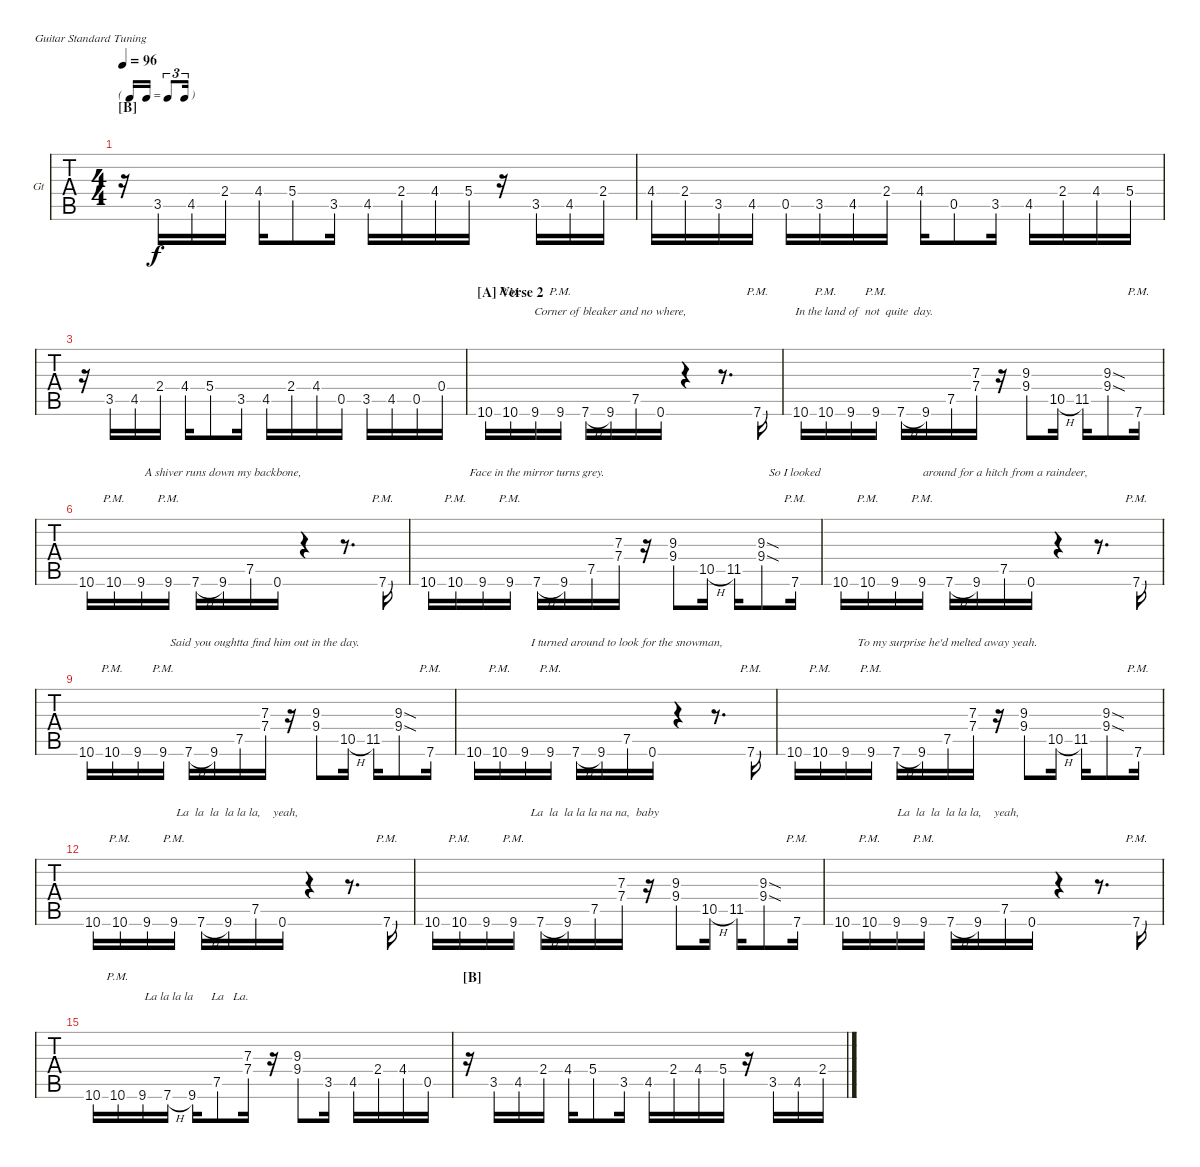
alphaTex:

\bracketExtendMode nobrackets
\firstSystemTrackNameOrientation horizontal
\otherSystemsTrackNameOrientation horizontal
\defaultBarNumberDisplay FirstOfSystem
\track ("Guitar" "Gt") {instrument overdrivenguitar}
\staff {tabs}
\tuning (E4 B3 G3 D3 A2 E2)
\ts (4 4)
\tf triplet16th
\section ("B" "")
\tempo 96
\clef g2
\ks a
r.16{dy f} 3.5.16{lyrics (0 "") lyrics (1 "") lyrics (2 "") lyrics (3 "") lyrics (4 "")} 4.5.16{lyrics (0 "") lyrics (1 "") lyrics (2 "") lyrics (3 "") lyrics (4 "")} 2.4.16{lyrics (0 "") lyrics (1 "") lyrics (2 "") lyrics (3 "") lyrics (4 "")} 4.4.16{lyrics (0 "") lyrics (1 "") lyrics (2 "") lyrics (3 "") lyrics (4 "")} 5.4{st}.8{lyrics (0 "") lyrics (1 "") lyrics (2 "") lyrics (3 "") lyrics (4 "")} 3.5.16{lyrics (0 "") lyrics (1 "") lyrics (2 "") lyrics (3 "") lyrics (4 "")} 4.5.16{lyrics (0 "") lyrics (1 "") lyrics (2 "") lyrics (3 "") lyrics (4 "")} 2.4.16{lyrics (0 "") lyrics (1 "") lyrics (2 "") lyrics (3 "") lyrics (4 "")} 4.4.16{lyrics (0 "") lyrics (1 "") lyrics (2 "") lyrics (3 "") lyrics (4 "")} 5.4.16{lyrics (0 "") lyrics (1 "") lyrics (2 "") lyrics (3 "") lyrics (4 "")} r.16 3.5.16{lyrics (0 "") lyrics (1 "") lyrics (2 "") lyrics (3 "") lyrics (4 "")} 4.5.16{lyrics (0 "") lyrics (1 "") lyrics (2 "") lyrics (3 "") lyrics (4 "")} 2.4.16{lyrics (0 "") lyrics (1 "") lyrics (2 "") lyrics (3 "") lyrics (4 "")} |
4.4.16{lyrics (0 "") lyrics (1 "") lyrics (2 "") lyrics (3 "") lyrics (4 "")} 2.4.16{lyrics (0 "") lyrics (1 "") lyrics (2 "") lyrics (3 "") lyrics (4 "")} 3.5.16{lyrics (0 "") lyrics (1 "") lyrics (2 "") lyrics (3 "") lyrics (4 "")} 4.5.16{lyrics (0 "") lyrics (1 "") lyrics (2 "") lyrics (3 "") lyrics (4 "")} 0.5.16{lyrics (0 "") lyrics (1 "") lyrics (2 "") lyrics (3 "") lyrics (4 "")} 3.5.16{lyrics (0 "") lyrics (1 "") lyrics (2 "") lyrics (3 "") lyrics (4 "")} 4.5.16{lyrics (0 "") lyrics (1 "") lyrics (2 "") lyrics (3 "") lyrics (4 "")} 2.4.16{lyrics (0 "") lyrics (1 "") lyrics (2 "") lyrics (3 "") lyrics (4 "")} 4.4.16{lyrics (0 "") lyrics (1 "") lyrics (2 "") lyrics (3 "") lyrics (4 "")} 0.5{st}.8{lyrics (0 "") lyrics (1 "") lyrics (2 "") lyrics (3 "") lyrics (4 "")} 3.5.16{lyrics (0 "") lyrics (1 "") lyrics (2 "") lyrics (3 "") lyrics (4 "")} 4.5.16{lyrics (0 "") lyrics (1 "") lyrics (2 "") lyrics (3 "") lyrics (4 "")} 2.4.16{lyrics (0 "") lyrics (1 "") lyrics (2 "") lyrics (3 "") lyrics (4 "")} 4.4.16{lyrics (0 "") lyrics (1 "") lyrics (2 "") lyrics (3 "") lyrics (4 "")} 5.4.16{lyrics (0 "") lyrics (1 "") lyrics (2 "") lyrics (3 "") lyrics (4 "")} |
r.16 3.5.16{lyrics (0 "") lyrics (1 "") lyrics (2 "") lyrics (3 "") lyrics (4 "")} 4.5.16{lyrics (0 "") lyrics (1 "") lyrics (2 "") lyrics (3 "") lyrics (4 "")} 2.4.16{lyrics (0 "") lyrics (1 "") lyrics (2 "") lyrics (3 "") lyrics (4 "")} 4.4.16{lyrics (0 "") lyrics (1 "") lyrics (2 "") lyrics (3 "") lyrics (4 "")} 5.4{st}.8{lyrics (0 "") lyrics (1 "") lyrics (2 "") lyrics (3 "") lyrics (4 "")} 3.5.16{lyrics (0 "") lyrics (1 "") lyrics (2 "") lyrics (3 "") lyrics (4 "")} 4.5.16{lyrics (0 "") lyrics (1 "") lyrics (2 "") lyrics (3 "") lyrics (4 "")} 2.4.16{lyrics (0 "") lyrics (1 "") lyrics (2 "") lyrics (3 "") lyrics (4 "")} 4.4.16{lyrics (0 "") lyrics (1 "") lyrics (2 "") lyrics (3 "") lyrics (4 "")} 0.5.16{lyrics (0 "") lyrics (1 "") lyrics (2 "") lyrics (3 "") lyrics (4 "")} 3.5.16{lyrics (0 "") lyrics (1 "") lyrics (2 "") lyrics (3 "") lyrics (4 "")} 4.5.16{lyrics (0 "") lyrics (1 "") lyrics (2 "") lyrics (3 "") lyrics (4 "")} 0.5.16{lyrics (0 "") lyrics (1 "") lyrics (2 "") lyrics (3 "") lyrics (4 "")} 0.4.16{lyrics (0 "") lyrics (1 "") lyrics (2 "") lyrics (3 "") lyrics (4 "")} |
\section ("A" "Verse 2")
\scale
0.5 10.6.16{lyrics (0 "") lyrics (1 "") lyrics (2 "") lyrics (3 "") lyrics (4 "")} 10.6{pm}.16{lyrics (0 "") lyrics (1 "") lyrics (2 "") lyrics (3 "") lyrics (4 "")} 9.6.16{lyrics (0 "") lyrics (1 "") lyrics (2 "") lyrics (3 "") lyrics (4 "")} 9.6{pm}.16{lyrics (0 "") lyrics (1 "") lyrics (2 "") lyrics (3 "") lyrics (4 "")} 7.6{h}.16{lyrics (0 "") lyrics (1 "") lyrics (2 "") lyrics (3 "") lyrics (4 "")} 9.6.16{lyrics (0 "") lyrics (1 "Corner of bleaker and no where,") lyrics (2 "") lyrics (3 "") lyrics (4 "")} 7.5.16{lyrics (0 "") lyrics (1 "") lyrics (2 "") lyrics (3 "") lyrics (4 "")} 0.6.16{lyrics (0 "") lyrics (1 "") lyrics (2 "") lyrics (3 "") lyrics (4 "")} r.4 r.8{d} 7.6{pm}.16{lyrics (0 "") lyrics (1 "") lyrics (2 "") lyrics (3 "") lyrics (4 "")} |
\scale
0.5 10.6.16{lyrics (0 "") lyrics (1 "") lyrics (2 "") lyrics (3 "") lyrics (4 "")} 10.6{pm}.16{lyrics (0 "") lyrics (1 "") lyrics (2 "") lyrics (3 "") lyrics (4 "")} 9.6.16{lyrics (0 "") lyrics (1 "         In the land of  not  quite  day.") lyrics (2 "") lyrics (3 "") lyrics (4 "")} 9.6{pm}.16{lyrics (0 "") lyrics (1 "") lyrics (2 "") lyrics (3 "") lyrics (4 "")} 7.6{h}.16{lyrics (0 "") lyrics (1 "") lyrics (2 "") lyrics (3 "") lyrics (4 "")} 9.6.16{lyrics (0 "") lyrics (1 "") lyrics (2 "") lyrics (3 "") lyrics (4 "")} 7.5.16{lyrics (0 "") lyrics (1 "") lyrics (2 "") lyrics (3 "") lyrics (4 "")} (7.3 7.4).16{lyrics (0 "") lyrics (1 "") lyrics (2 "") lyrics (3 "") lyrics (4 "")} r.16 (9.3{st} 9.4{st}).8{lyrics (0 "") lyrics (1 "") lyrics (2 "") lyrics (3 "") lyrics (4 "")} 10.5{h}.16{lyrics (0 "") lyrics (1 "") lyrics (2 "") lyrics (3 "") lyrics (4 "")} 11.5.16{lyrics (0 "") lyrics (1 "") lyrics (2 "") lyrics (3 "") lyrics (4 "")} (9.3{sod} 9.4{sod}).8{lyrics (0 "") lyrics (1 "") lyrics (2 "") lyrics (3 "") lyrics (4 "")} 7.6{pm}.16{lyrics (0 "") lyrics (1 "") lyrics (2 "") lyrics (3 "") lyrics (4 "")} |
\scale
0.408037 10.6.16{lyrics (0 "") lyrics (1 "") lyrics (2 "") lyrics (3 "") lyrics (4 "")} 10.6{pm}.16{lyrics (0 "") lyrics (1 "") lyrics (2 "") lyrics (3 "") lyrics (4 "")} 9.6.16{lyrics (0 "") lyrics (1 "") lyrics (2 "") lyrics (3 "") lyrics (4 "")} 9.6{pm}.16{lyrics (0 "") lyrics (1 "") lyrics (2 "") lyrics (3 "") lyrics (4 "")} 7.6{h}.16{lyrics (0 "") lyrics (1 "") lyrics (2 "") lyrics (3 "") lyrics (4 "")} 9.6.16{lyrics (0 "") lyrics (1 "A shiver runs down my backbone,") lyrics (2 "") lyrics (3 "") lyrics (4 "")} 7.5.16{lyrics (0 "") lyrics (1 "") lyrics (2 "") lyrics (3 "") lyrics (4 "")} 0.6.16{lyrics (0 "") lyrics (1 "") lyrics (2 "") lyrics (3 "") lyrics (4 "")} r.4 r.8{d} 7.6{pm}.16{lyrics (0 "") lyrics (1 "") lyrics (2 "") lyrics (3 "") lyrics (4 "")} |
\scale
0.591963 10.6.16{lyrics (0 "") lyrics (1 "") lyrics (2 "") lyrics (3 "") lyrics (4 "")} 10.6{pm}.16{lyrics (0 "") lyrics (1 "") lyrics (2 "") lyrics (3 "") lyrics (4 "")} 9.6.16{lyrics (0 "") lyrics (1 "") lyrics (2 "") lyrics (3 "") lyrics (4 "")} 9.6{pm}.16{lyrics (0 "") lyrics (1 "") lyrics (2 "") lyrics (3 "") lyrics (4 "")} 7.6{h}.16{lyrics (0 "") lyrics (1 "Face in the mirror turns grey.") lyrics (2 "") lyrics (3 "") lyrics (4 "")} 9.6.16{lyrics (0 "") lyrics (1 "") lyrics (2 "") lyrics (3 "") lyrics (4 "")} 7.5.16{lyrics (0 "") lyrics (1 "") lyrics (2 "") lyrics (3 "") lyrics (4 "")} (7.3 7.4).16{lyrics (0 "") lyrics (1 "") lyrics (2 "") lyrics (3 "") lyrics (4 "")} r.16 (9.3{st} 9.4{st}).8{lyrics (0 "") lyrics (1 "") lyrics (2 "") lyrics (3 "") lyrics (4 "")} 10.5{h}.16{lyrics (0 "") lyrics (1 "") lyrics (2 "") lyrics (3 "") lyrics (4 "")} 11.5.16{lyrics (0 "") lyrics (1 "") lyrics (2 "") lyrics (3 "") lyrics (4 "")} (9.3{sod} 9.4{sod}).8{lyrics (0 "") lyrics (1 "") lyrics (2 "") lyrics (3 "") lyrics (4 "")} 7.6{pm}.16{lyrics (0 "") lyrics (1 "So I looked") lyrics (2 "") lyrics (3 "") lyrics (4 "")} |
\scale
0.5 10.6.16{lyrics (0 "") lyrics (1 "") lyrics (2 "") lyrics (3 "") lyrics (4 "")} 10.6{pm}.16{lyrics (0 "") lyrics (1 "") lyrics (2 "") lyrics (3 "") lyrics (4 "")} 9.6.16{lyrics (0 "") lyrics (1 "") lyrics (2 "") lyrics (3 "") lyrics (4 "")} 9.6{pm}.16{lyrics (0 "") lyrics (1 "") lyrics (2 "") lyrics (3 "") lyrics (4 "")} 7.6{h}.16{lyrics (0 "") lyrics (1 "") lyrics (2 "") lyrics (3 "") lyrics (4 "")} 9.6.16{lyrics (0 "") lyrics (1 "") lyrics (2 "") lyrics (3 "") lyrics (4 "")} 7.5.16{lyrics (0 "") lyrics (1 " around for a hitch from a raindeer,     ") lyrics (2 "") lyrics (3 "") lyrics (4 "")} 0.6.16{lyrics (0 "") lyrics (1 "") lyrics (2 "") lyrics (3 "") lyrics (4 "")} r.4 r.8{d} 7.6{pm}.16{lyrics (0 "") lyrics (1 "") lyrics (2 "") lyrics (3 "") lyrics (4 "")} |
\scale
0.5 10.6.16{lyrics (0 "") lyrics (1 "") lyrics (2 "") lyrics (3 "") lyrics (4 "")} 10.6{pm}.16{lyrics (0 "") lyrics (1 "") lyrics (2 "") lyrics (3 "") lyrics (4 "")} 9.6.16{lyrics (0 "") lyrics (1 "") lyrics (2 "") lyrics (3 "") lyrics (4 "")} 9.6{pm}.16{lyrics (0 "") lyrics (1 "") lyrics (2 "") lyrics (3 "") lyrics (4 "")} 7.6{h}.16{lyrics (0 "") lyrics (1 "") lyrics (2 "") lyrics (3 "") lyrics (4 "")} 9.6.16{lyrics (0 "") lyrics (1 "") lyrics (2 "") lyrics (3 "") lyrics (4 "")} 7.5.16{lyrics (0 "") lyrics (1 "") lyrics (2 "") lyrics (3 "") lyrics (4 "")} (7.3 7.4).16{lyrics (0 "") lyrics (1 "Said you oughtta find him out in the day.               ") lyrics (2 "") lyrics (3 "") lyrics (4 "")} r.16 (9.3{st} 9.4{st}).8{lyrics (0 "") lyrics (1 "") lyrics (2 "") lyrics (3 "") lyrics (4 "")} 10.5{h}.16{lyrics (0 "") lyrics (1 "") lyrics (2 "") lyrics (3 "") lyrics (4 "")} 11.5.16{lyrics (0 "") lyrics (1 "") lyrics (2 "") lyrics (3 "") lyrics (4 "")} (9.3{sod} 9.4{sod}).8{lyrics (0 "") lyrics (1 "") lyrics (2 "") lyrics (3 "") lyrics (4 "")} 7.6{pm}.16{lyrics (0 "") lyrics (1 "") lyrics (2 "") lyrics (3 "") lyrics (4 "")} |
\scale
0.5 10.6.16{lyrics (0 "") lyrics (1 "") lyrics (2 "") lyrics (3 "") lyrics (4 "")} 10.6{pm}.16{lyrics (0 "") lyrics (1 "") lyrics (2 "") lyrics (3 "") lyrics (4 "")} 9.6.16{lyrics (0 "") lyrics (1 "") lyrics (2 "") lyrics (3 "") lyrics (4 "")} 9.6{pm}.16{lyrics (0 "") lyrics (1 "") lyrics (2 "") lyrics (3 "") lyrics (4 "")} 7.6{h}.16{lyrics (0 "") lyrics (1 "") lyrics (2 "") lyrics (3 "") lyrics (4 "")} 9.6.16{lyrics (0 "") lyrics (1 "") lyrics (2 "") lyrics (3 "") lyrics (4 "")} 7.5.16{lyrics (0 "") lyrics (1 "I turned around to look for the snowman,") lyrics (2 "") lyrics (3 "") lyrics (4 "")} 0.6.16{lyrics (0 "") lyrics (1 "") lyrics (2 "") lyrics (3 "") lyrics (4 "")} r.4 r.8{d} 7.6{pm}.16{lyrics (0 "") lyrics (1 "") lyrics (2 "") lyrics (3 "") lyrics (4 "")} |
\scale
0.5 10.6.16{lyrics (0 "") lyrics (1 "") lyrics (2 "") lyrics (3 "") lyrics (4 "")} 10.6{pm}.16{lyrics (0 "") lyrics (1 "") lyrics (2 "") lyrics (3 "") lyrics (4 "")} 9.6.16{lyrics (0 "") lyrics (1 "") lyrics (2 "") lyrics (3 "") lyrics (4 "")} 9.6{pm}.16{lyrics (0 "") lyrics (1 "") lyrics (2 "") lyrics (3 "") lyrics (4 "")} 7.6{h}.16{lyrics (0 "") lyrics (1 "") lyrics (2 "") lyrics (3 "") lyrics (4 "")} 9.6.16{lyrics (0 "") lyrics (1 "") lyrics (2 "") lyrics (3 "") lyrics (4 "")} 7.5.16{lyrics (0 "") lyrics (1 "To my surprise he'd melted away yeah.") lyrics (2 "") lyrics (3 "") lyrics (4 "")} (7.3 7.4).16{lyrics (0 "") lyrics (1 "") lyrics (2 "") lyrics (3 "") lyrics (4 "")} r.16 (9.3{st} 9.4{st}).8{lyrics (0 "") lyrics (1 "") lyrics (2 "") lyrics (3 "") lyrics (4 "")} 10.5{h}.16{lyrics (0 "") lyrics (1 "") lyrics (2 "") lyrics (3 "") lyrics (4 "")} 11.5.16{lyrics (0 "") lyrics (1 "") lyrics (2 "") lyrics (3 "") lyrics (4 "")} (9.3{sod} 9.4{sod}).8{lyrics (0 "") lyrics (1 "") lyrics (2 "") lyrics (3 "") lyrics (4 "")} 7.6{pm}.16{lyrics (0 "") lyrics (1 "") lyrics (2 "") lyrics (3 "") lyrics (4 "")} |
\scale
0.5 10.6.16{lyrics (0 "") lyrics (1 "") lyrics (2 "") lyrics (3 "") lyrics (4 "")} 10.6{pm}.16{lyrics (0 "") lyrics (1 "") lyrics (2 "") lyrics (3 "") lyrics (4 "")} 9.6.16{lyrics (0 "") lyrics (1 "") lyrics (2 "") lyrics (3 "") lyrics (4 "")} 9.6{pm}.16{lyrics (0 "") lyrics (1 "") lyrics (2 "") lyrics (3 "") lyrics (4 "")} 7.6{h}.16{lyrics (0 "") lyrics (1 "") lyrics (2 "") lyrics (3 "") lyrics (4 "")} 9.6.16{lyrics (0 "") lyrics (1 "      La  la  la  la la la,    yeah,") lyrics (2 "") lyrics (3 "") lyrics (4 "")} 7.5.16{lyrics (0 "") lyrics (1 "") lyrics (2 "") lyrics (3 "") lyrics (4 "")} 0.6.16{lyrics (0 "") lyrics (1 "") lyrics (2 "") lyrics (3 "") lyrics (4 "")} r.4 r.8{d} 7.6{pm}.16{lyrics (0 "") lyrics (1 "") lyrics (2 "") lyrics (3 "") lyrics (4 "")} |
\scale
0.5 10.6.16{lyrics (0 "") lyrics (1 "") lyrics (2 "") lyrics (3 "") lyrics (4 "")} 10.6{pm}.16{lyrics (0 "") lyrics (1 "") lyrics (2 "") lyrics (3 "") lyrics (4 "")} 9.6.16{lyrics (0 "") lyrics (1 "") lyrics (2 "") lyrics (3 "") lyrics (4 "")} 9.6{pm}.16{lyrics (0 "") lyrics (1 "") lyrics (2 "") lyrics (3 "") lyrics (4 "")} 7.6{h}.16{lyrics (0 "") lyrics (1 "") lyrics (2 "") lyrics (3 "") lyrics (4 "")} 9.6.16{lyrics (0 "") lyrics (1 "") lyrics (2 "") lyrics (3 "") lyrics (4 "")} 7.5.16{lyrics (0 "") lyrics (1 "La  la  la la la na na,  baby") lyrics (2 "") lyrics (3 "") lyrics (4 "")} (7.3 7.4).16{lyrics (0 "") lyrics (1 "") lyrics (2 "") lyrics (3 "") lyrics (4 "")} r.16 (9.3{st} 9.4{st}).8{lyrics (0 "") lyrics (1 "") lyrics (2 "") lyrics (3 "") lyrics (4 "")} 10.5{h}.16{lyrics (0 "") lyrics (1 "") lyrics (2 "") lyrics (3 "") lyrics (4 "")} 11.5.16{lyrics (0 "") lyrics (1 "") lyrics (2 "") lyrics (3 "") lyrics (4 "")} (9.3{sod} 9.4{sod}).8{lyrics (0 "") lyrics (1 "") lyrics (2 "") lyrics (3 "") lyrics (4 "")} 7.6{pm}.16{lyrics (0 "") lyrics (1 "") lyrics (2 "") lyrics (3 "") lyrics (4 "")} |
\scale
0.5 10.6.16{lyrics (0 "") lyrics (1 "") lyrics (2 "") lyrics (3 "") lyrics (4 "")} 10.6{pm}.16{lyrics (0 "") lyrics (1 "") lyrics (2 "") lyrics (3 "") lyrics (4 "")} 9.6.16{lyrics (0 "") lyrics (1 "") lyrics (2 "") lyrics (3 "") lyrics (4 "")} 9.6{pm}.16{lyrics (0 "") lyrics (1 "") lyrics (2 "") lyrics (3 "") lyrics (4 "")} 7.6{h}.16{lyrics (0 "") lyrics (1 "     La  la  la  la la la,    yeah,") lyrics (2 "") lyrics (3 "") lyrics (4 "")} 9.6.16{lyrics (0 "") lyrics (1 "") lyrics (2 "") lyrics (3 "") lyrics (4 "")} 7.5.16{lyrics (0 "") lyrics (1 "") lyrics (2 "") lyrics (3 "") lyrics (4 "")} 0.6.16{lyrics (0 "") lyrics (1 "") lyrics (2 "") lyrics (3 "") lyrics (4 "")} r.4 r.8{d} 7.6{pm}.16{lyrics (0 "") lyrics (1 "") lyrics (2 "") lyrics (3 "") lyrics (4 "")} |
\scale
0.5 10.6.16{lyrics (0 "") lyrics (1 "") lyrics (2 "") lyrics (3 "") lyrics (4 "")} 10.6{pm}.16{lyrics (0 "") lyrics (1 "") lyrics (2 "") lyrics (3 "") lyrics (4 "")} 9.6.16{lyrics (0 "") lyrics (1 "") lyrics (2 "") lyrics (3 "") lyrics (4 "")} 7.6{h}.16{lyrics (0 "") lyrics (1 "") lyrics (2 "") lyrics (3 "") lyrics (4 "")} 9.6.16{lyrics (0 "") lyrics (1 "   La la la la      La   La.  ") lyrics (2 "") lyrics (3 "") lyrics (4 "")} 7.5{st}.8 (7.4 7.3).16 r.16 (9.3{st} 9.4{st}).8 3.5.16 4.5.16 2.4.16 4.4.16 0.5.16 |
\section ("B" "")
r.16 3.5.16{lyrics (0 "") lyrics (1 "") lyrics (2 "") lyrics (3 "") lyrics (4 "")} 4.5.16{lyrics (0 "") lyrics (1 "") lyrics (2 "") lyrics (3 "") lyrics (4 "")} 2.4.16{lyrics (0 "") lyrics (1 "") lyrics (2 "") lyrics (3 "") lyrics (4 "")} 4.4.16{lyrics (0 "") lyrics (1 "") lyrics (2 "") lyrics (3 "") lyrics (4 "")} 5.4{st}.8{lyrics (0 "") lyrics (1 "") lyrics (2 "") lyrics (3 "") lyrics (4 "")} 3.5.16{lyrics (0 "") lyrics (1 "") lyrics (2 "") lyrics (3 "") lyrics (4 "")} 4.5.16{lyrics (0 "") lyrics (1 "") lyrics (2 "") lyrics (3 "") lyrics (4 "")} 2.4.16{lyrics (0 "") lyrics (1 "") lyrics (2 "") lyrics (3 "") lyrics (4 "")} 4.4.16{lyrics (0 "") lyrics (1 "") lyrics (2 "") lyrics (3 "") lyrics (4 "")} 5.4.16{lyrics (0 "") lyrics (1 "") lyrics (2 "") lyrics (3 "") lyrics (4 "")} r.16 3.5.16{lyrics (0 "") lyrics (1 "") lyrics (2 "") lyrics (3 "") lyrics (4 "")} 4.5.16{lyrics (0 "") lyrics (1 "") lyrics (2 "") lyrics (3 "") lyrics (4 "")} 2.4.16{lyrics (0 "") lyrics (1 "") lyrics (2 "") lyrics (3 "") lyrics (4 "")}
